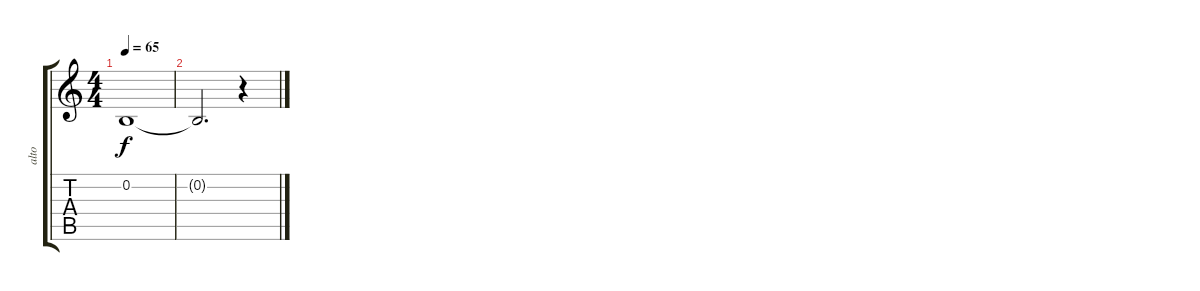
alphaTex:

\track ("alto" "alto") {instrument stringensemble1}
\staff {score tabs}
\tuning (E4 B3 G3 D3 A2 E2) {hide}
\ts (4 4)
\tempo 65
\clef g2
\ks c
0.2.1{dy f} |
0.2{t}.2{d} r.4
